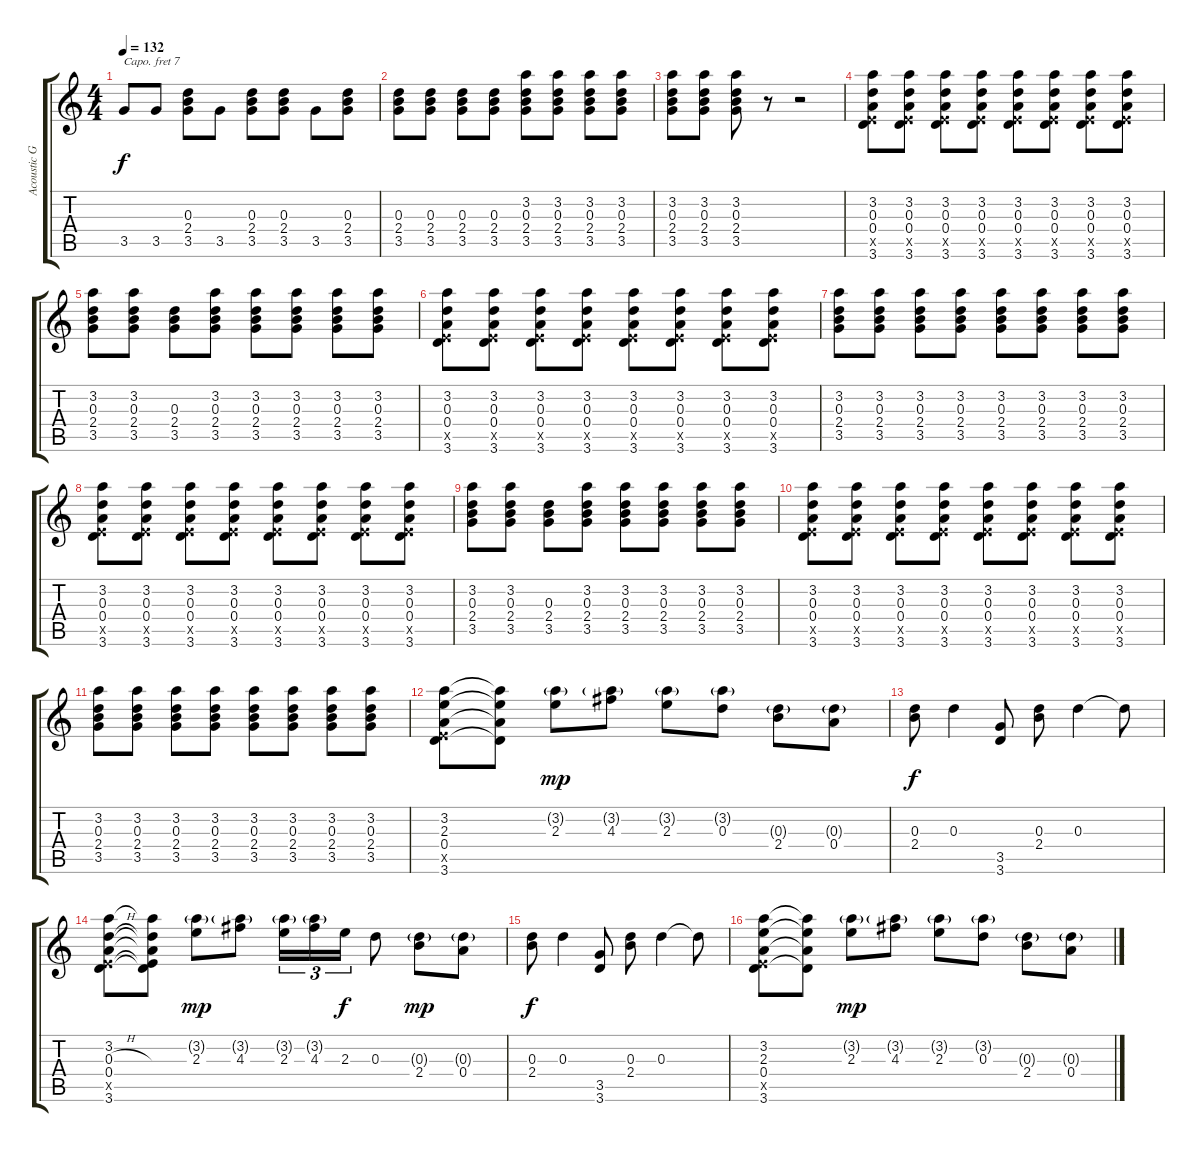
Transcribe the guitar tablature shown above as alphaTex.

\track ("Acoustic Guitar capo 7th Fret" "Acoustic G") {instrument acousticguitarsteel}
\staff {score tabs}
\capo 7
\tuning (E4 B3 G3 D3 A2 E2) {hide}
\ts (4 4)
\tempo 132
\clef g2
\ks c
3.5.8{dy f} 3.5.8 (0.3 2.4 3.5).8 3.5.8 (0.3 2.4 3.5).8 (0.3 2.4 3.5).8 3.5.8 (0.3 2.4 3.5).8 |
(0.3 2.4 3.5).8 (0.3 2.4 3.5).8 (0.3 2.4 3.5).8 (0.3 2.4 3.5).8 (3.2 0.3 2.4 3.5).8 (3.2 0.3 2.4 3.5).8 (3.2 0.3 2.4 3.5).8 (3.2 0.3 2.4 3.5).8 |
(3.2 0.3 2.4 3.5).8 (3.2 0.3 2.4 3.5).8 (3.2 0.3 2.4 3.5).8 r.8 r.2 |
(3.2 0.3 0.4 0.5{x} 3.6).8 (3.2 0.3 0.4 0.5{x} 3.6).8 (3.2 0.3 0.4 0.5{x} 3.6).8 (3.2 0.3 0.4 0.5{x} 3.6).8 (3.2 0.3 0.4 0.5{x} 3.6).8 (3.2 0.3 0.4 0.5{x} 3.6).8 (3.2 0.3 0.4 0.5{x} 3.6).8 (3.2 0.3 0.4 0.5{x} 3.6).8 |
(3.2 0.3 2.4 3.5).8 (3.2 0.3 2.4 3.5).8 (0.3 2.4 3.5).8 (3.2 0.3 2.4 3.5).8 (3.2 0.3 2.4 3.5).8 (3.2 0.3 2.4 3.5).8 (3.2 0.3 2.4 3.5).8 (3.2 0.3 2.4 3.5).8 |
(3.2 0.3 0.4 0.5{x} 3.6).8 (3.2 0.3 0.4 0.5{x} 3.6).8 (3.2 0.3 0.4 0.5{x} 3.6).8 (3.2 0.3 0.4 0.5{x} 3.6).8 (3.2 0.3 0.4 0.5{x} 3.6).8 (3.2 0.3 0.4 0.5{x} 3.6).8 (3.2 0.3 0.4 0.5{x} 3.6).8 (3.2 0.3 0.4 0.5{x} 3.6).8 |
(3.2 0.3 2.4 3.5).8 (3.2 0.3 2.4 3.5).8 (3.2 0.3 2.4 3.5).8 (3.2 0.3 2.4 3.5).8 (3.2 0.3 2.4 3.5).8 (3.2 0.3 2.4 3.5).8 (3.2 0.3 2.4 3.5).8 (3.2 0.3 2.4 3.5).8 |
(3.2 0.3 0.4 0.5{x} 3.6).8 (3.2 0.3 0.4 0.5{x} 3.6).8 (3.2 0.3 0.4 0.5{x} 3.6).8 (3.2 0.3 0.4 0.5{x} 3.6).8 (3.2 0.3 0.4 0.5{x} 3.6).8 (3.2 0.3 0.4 0.5{x} 3.6).8 (3.2 0.3 0.4 0.5{x} 3.6).8 (3.2 0.3 0.4 0.5{x} 3.6).8 |
(3.2 0.3 2.4 3.5).8 (3.2 0.3 2.4 3.5).8 (0.3 2.4 3.5).8 (3.2 0.3 2.4 3.5).8 (3.2 0.3 2.4 3.5).8 (3.2 0.3 2.4 3.5).8 (3.2 0.3 2.4 3.5).8 (3.2 0.3 2.4 3.5).8 |
(3.2 0.3 0.4 0.5{x} 3.6).8 (3.2 0.3 0.4 0.5{x} 3.6).8 (3.2 0.3 0.4 0.5{x} 3.6).8 (3.2 0.3 0.4 0.5{x} 3.6).8 (3.2 0.3 0.4 0.5{x} 3.6).8 (3.2 0.3 0.4 0.5{x} 3.6).8 (3.2 0.3 0.4 0.5{x} 3.6).8 (3.2 0.3 0.4 0.5{x} 3.6).8 |
(3.2 0.3 2.4 3.5).8 (3.2 0.3 2.4 3.5).8 (3.2 0.3 2.4 3.5).8 (3.2 0.3 2.4 3.5).8 (3.2 0.3 2.4 3.5).8 (3.2 0.3 2.4 3.5).8 (3.2 0.3 2.4 3.5).8 (3.2 0.3 2.4 3.5).8 |
(3.2 2.3 0.4 0.5{x} 3.6).8 (3.2{t} 2.3{t} 0.4{t} 3.6{t}).8 (3.2{g} 2.3).8{dy mp} (3.2{g} 4.3).8 (3.2{g} 2.3).8 (3.2{g} 0.3).8 (0.3{g} 2.4).8 (0.3{g} 0.4).8 |
(0.3 2.4).8{dy f} 0.3.4 (3.5 3.6).8 (0.3 2.4).8 0.3.4 0.3{t}.8 |
(3.2 0.3{h} 0.4 0.5{x} 3.6).8 (3.2{t} 0.3{t} 0.4{t} 0.5{t} 3.6{t}).8 (3.2{g} 2.3).8{dy mp} (3.2{g} 4.3).8 (3.2{g} 2.3).16{tu (3 2)} (3.2{g} 4.3).16{tu (3 2)} 2.3.16{tu (3 2) dy f} 0.3.8 (0.3{g} 2.4).8{dy mp} (0.3{g} 0.4).8 |
(0.3 2.4).8{dy f} 0.3.4 (3.5 3.6).8 (0.3 2.4).8 0.3.4 0.3{t}.8 |
(3.2 2.3 0.4 0.5{x} 3.6).8 (3.2{t} 2.3{t} 0.4{t} 3.6{t}).8 (3.2{g} 2.3).8{dy mp} (3.2{g} 4.3).8 (3.2{g} 2.3).8 (3.2{g} 0.3).8 (0.3{g} 2.4).8 (0.3{g} 0.4).8
